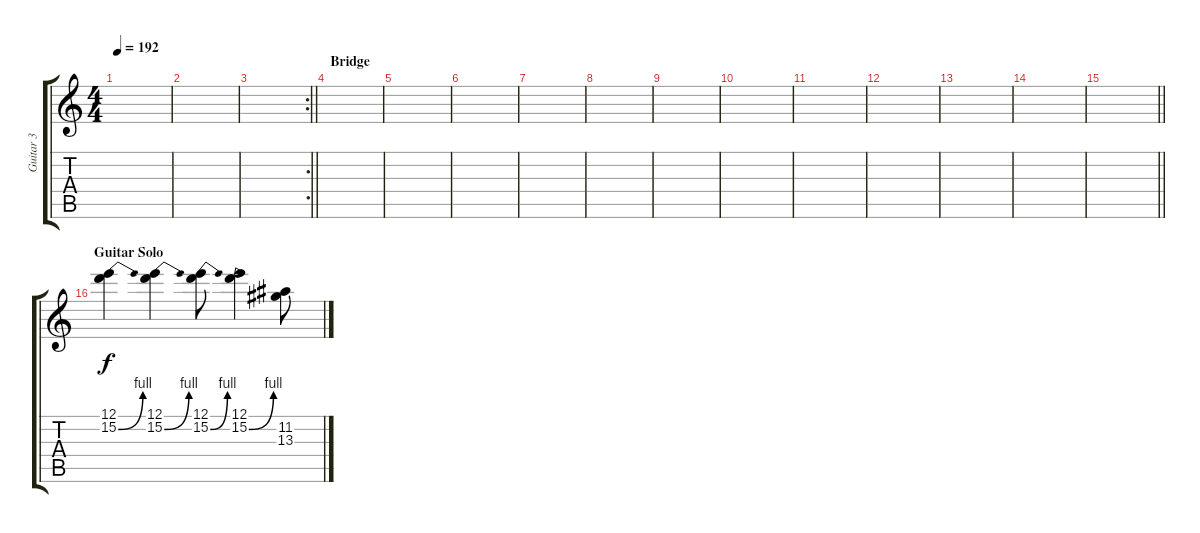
\track ("Guitar 3" "Guitar 3") {instrument distortionguitar}
\staff {score tabs}
\tuning (E4 B3 G3 D3 A2 E2) {hide}
\ts (4 4)
\tempo 192
\clef g2
\ks c
|
|
\rc 2
\barLineRight lightlight
|
\section ("" "Bridge")
|
|
|
|
|
|
|
|
|
|
|
\barLineRight lightlight
|
\section ("" "Guitar Solo")
(12.1 15.2{be (bend 0 0 60 4)}).4 (12.1 15.2{be (bend 0 0 60 4)}).4 (12.1 15.2{be (bend 0 0 60 4)}).8 (12.1 15.2{be (bend 0 0 60 4)}).4 (11.2 13.3).8
